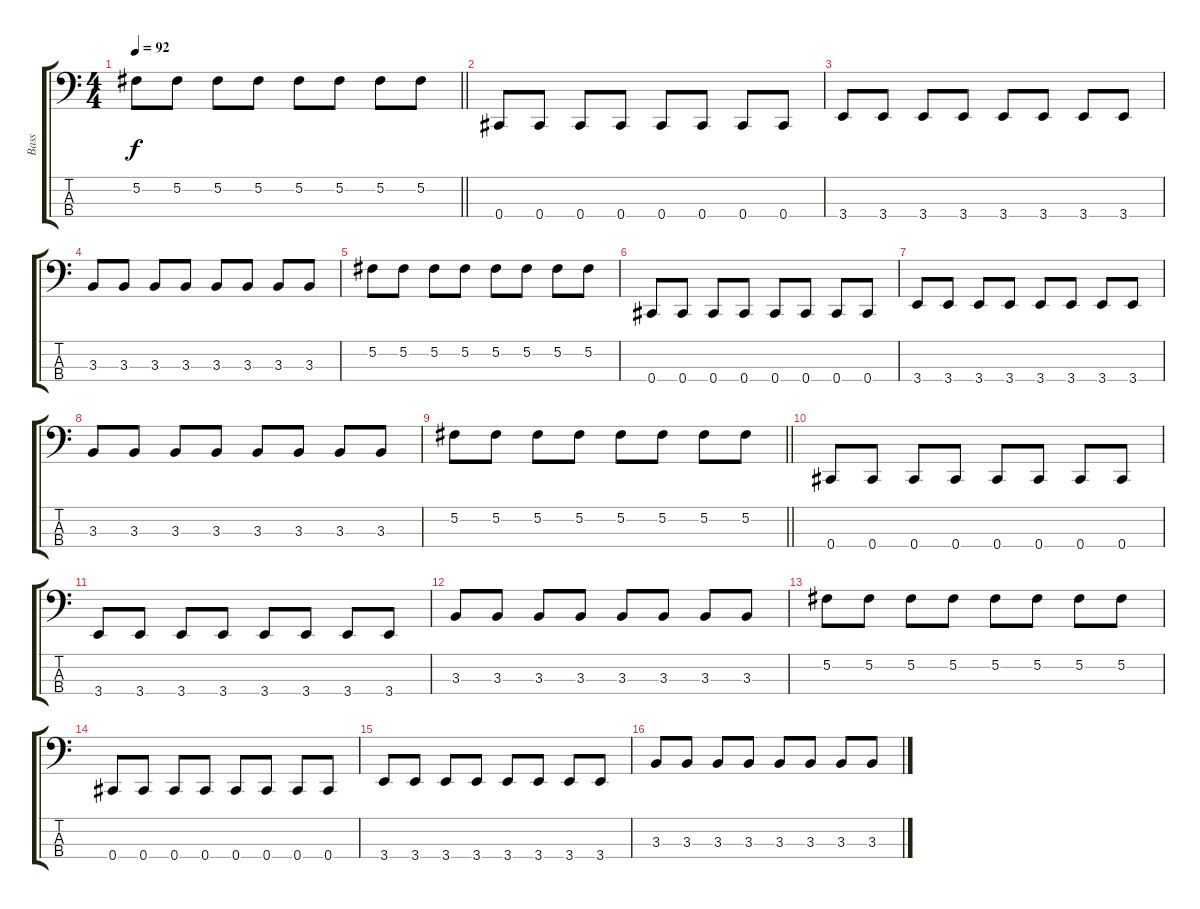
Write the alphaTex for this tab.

\track ("Bass" "Bass") {instrument electricbassfinger}
\staff {score tabs}
\tuning (Gb2 Db2 Ab1 Db1) {hide}
\ts (4 4)
\tempo 92
\clef f4
\barLineRight lightlight
\ks c
5.2.8{dy f} 5.2.8 5.2.8 5.2.8 5.2.8 5.2.8 5.2.8 5.2.8 |
\section ("" "")
0.4.8 0.4.8 0.4.8 0.4.8 0.4.8 0.4.8 0.4.8 0.4.8 |
3.4.8 3.4.8 3.4.8 3.4.8 3.4.8 3.4.8 3.4.8 3.4.8 |
3.3.8 3.3.8 3.3.8 3.3.8 3.3.8 3.3.8 3.3.8 3.3.8 |
5.2.8 5.2.8 5.2.8 5.2.8 5.2.8 5.2.8 5.2.8 5.2.8 |
0.4.8 0.4.8 0.4.8 0.4.8 0.4.8 0.4.8 0.4.8 0.4.8 |
3.4.8 3.4.8 3.4.8 3.4.8 3.4.8 3.4.8 3.4.8 3.4.8 |
3.3.8 3.3.8 3.3.8 3.3.8 3.3.8 3.3.8 3.3.8 3.3.8 |
\barLineRight lightlight
5.2.8 5.2.8 5.2.8 5.2.8 5.2.8 5.2.8 5.2.8 5.2.8 |
\section ("" "")
0.4.8 0.4.8 0.4.8 0.4.8 0.4.8 0.4.8 0.4.8 0.4.8 |
3.4.8 3.4.8 3.4.8 3.4.8 3.4.8 3.4.8 3.4.8 3.4.8 |
3.3.8 3.3.8 3.3.8 3.3.8 3.3.8 3.3.8 3.3.8 3.3.8 |
5.2.8 5.2.8 5.2.8 5.2.8 5.2.8 5.2.8 5.2.8 5.2.8 |
0.4.8 0.4.8 0.4.8 0.4.8 0.4.8 0.4.8 0.4.8 0.4.8 |
3.4.8 3.4.8 3.4.8 3.4.8 3.4.8 3.4.8 3.4.8 3.4.8 |
3.3.8 3.3.8 3.3.8 3.3.8 3.3.8 3.3.8 3.3.8 3.3.8
